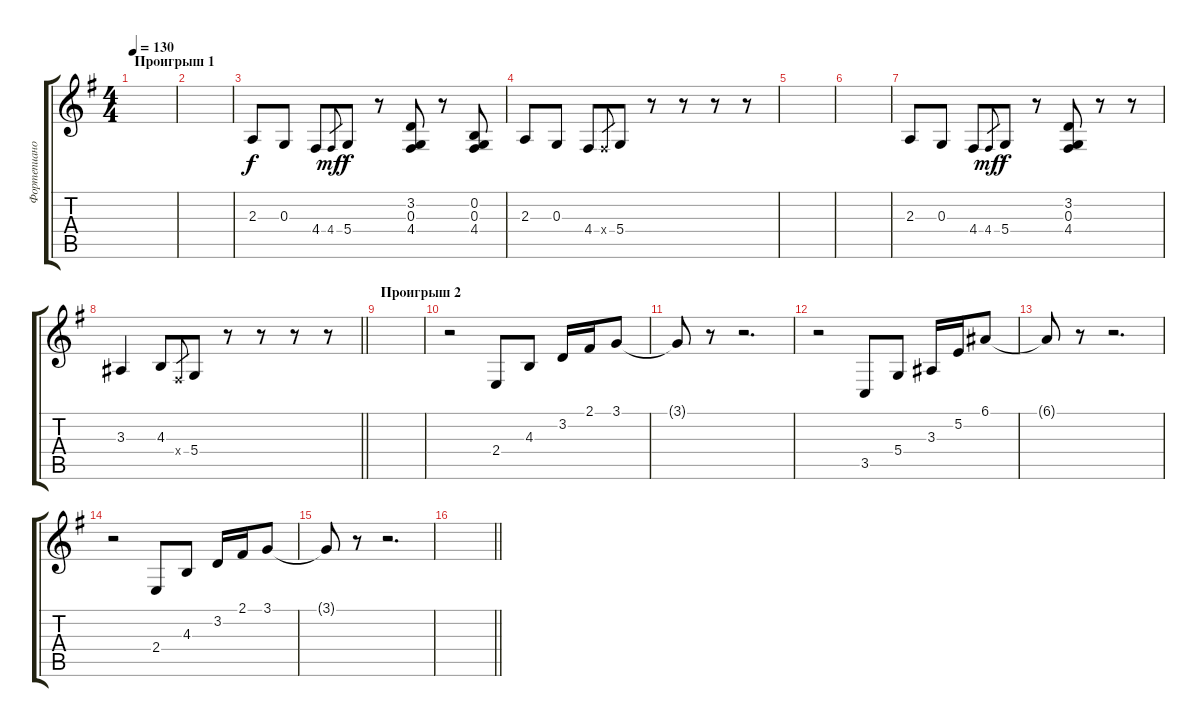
\track ("Фортепиано" "Фортепиано") {instrument electricgrandpiano}
\staff {score tabs}
\tuning (E4 B3 G3 D3 A2 E2) {hide}
\ts (4 4)
\section ("" "Проигрыш 1")
\tempo 130
\clef g2
\ks eminor
|
|
2.3.8 0.3.8 4.4.8 4.4.8{gr dy mf} 5.4.8{dy f} r.8 (3.2 0.3 4.4).8 r.8 (0.2 0.3 4.4).8 |
2.3.8 0.3.8 4.4.8 4.4{x}.8{gr} 5.4.8 r.8 r.8 r.8 r.8 |
|
|
2.3.8 0.3.8 4.4.8 4.4.8{gr dy mf} 5.4.8{dy f} r.8 (3.2 0.3 4.4).8 r.8 r.8 |
\barLineRight lightlight
3.3.4 4.3.8 4.4{x}.8{gr} 5.4.8 r.8 r.8 r.8 r.8 |
\section ("" "Проигрыш 2")
|
r.2 2.4.8 4.3.8 3.2.16 2.1.16 3.1.8 |
3.1{t}.8 r.8 r.2{d} |
r.2 3.5.8 5.4.8 3.3.16 5.2.16 6.1.8 |
6.1{t}.8 r.8 r.2{d} |
r.2 2.4.8 4.3.8 3.2.16 2.1.16 3.1.8 |
3.1{t}.8 r.8 r.2{d} |
\barLineRight lightlight
